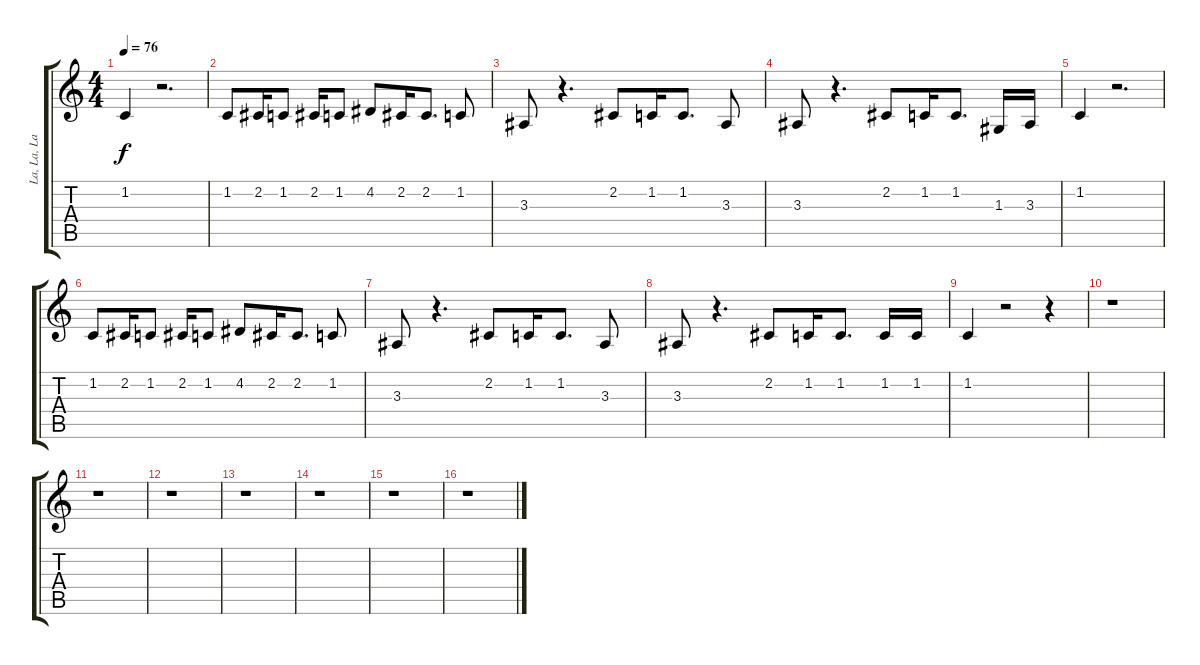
\track ("La, La, La (after solo)" "La, La, La") {instrument pad4choir}
\staff {score tabs}
\tuning (E4 B3 G3 D3 A2 E2) {hide}
\ts (4 4)
\tempo 76
\clef g2
\ks c
1.2.4{dy f} r.2{d} |
1.2.8 2.2.16 1.2.8 2.2.16 1.2.8 4.2.8 2.2.16 2.2.8{d} 1.2.8 |
3.3.8 r.4{d} 2.2.8 1.2.16 1.2.8{d} 3.3.8 |
3.3.8 r.4{d} 2.2.8 1.2.16 1.2.8{d} 1.3.16 3.3.16 |
1.2.4 r.2{d} |
1.2.8 2.2.16 1.2.8 2.2.16 1.2.8 4.2.8 2.2.16 2.2.8{d} 1.2.8 |
3.3.8 r.4{d} 2.2.8 1.2.16 1.2.8{d} 3.3.8 |
3.3.8 r.4{d} 2.2.8 1.2.16 1.2.8{d} 1.2.16 1.2.16 |
1.2.4 r.2 r.4 |
r.1 |
r.1 |
r.1 |
r.1 |
r.1 |
r.1 |
r.1
